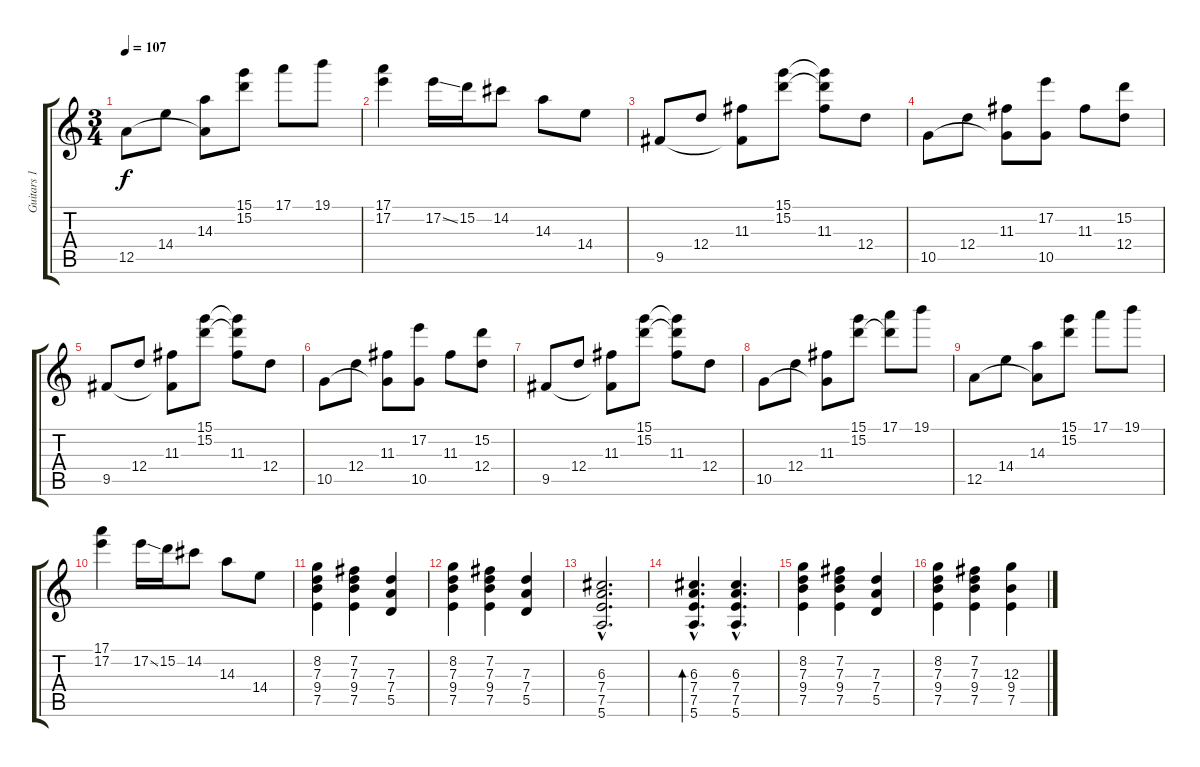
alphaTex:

\track ("Guitars 1" "Guitars 1") {instrument acousticguitarnylon}
\staff {score tabs}
\tuning (E4 B3 G3 D3 A2 E2) {hide}
\ts (3 4)
\tempo 107
\clef g2
\ks c
12.5.8{dy f} 14.4.8 (14.3 12.5{t}).8 (15.1 15.2).8 17.1.8 19.1.8 |
(17.1 17.2).4 17.2{ss}.16 15.2.16 14.2.8 14.3.8 14.4.8 |
9.5.8{instrument acousticguitarnylon} 12.4.8 (11.3 9.5{t}).8 (15.1 15.2).8 (15.1{t} 15.2{t} 11.3).8 12.4.8 |
10.5.8 12.4.8 (11.3 10.5{t}).8 (17.2 10.5).8 11.3.8 (15.2 12.4).8 |
9.5.8 12.4.8 (11.3 9.5{t}).8 (15.1 15.2).8 (15.1{t} 15.2{t} 11.3).8 12.4.8 |
10.5.8 12.4.8 (11.3 10.5{t}).8 (17.2 10.5).8 11.3.8 (15.2 12.4).8 |
9.5.8 12.4.8 (11.3 9.5{t}).8 (15.1 15.2).8 (15.1{t} 15.2{t} 11.3).8 12.4.8 |
10.5.8 12.4.8 (11.3 10.5{t}).8 (15.1 15.2).8 (17.1 15.2{t}).8 19.1.8 |
12.5.8 14.4.8 (14.3 12.5{t}).8 (15.1 15.2).8 17.1.8 19.1.8 |
(17.1 17.2).4 17.2{ss}.16 15.2.16 14.2.8 14.3.8 14.4.8 |
(8.2 7.3 9.4 7.5).4 (7.2 7.3 9.4 7.5).4 (7.3 7.4 5.5).4 |
(8.2 7.3 9.4 7.5).4 (7.2 7.3 9.4 7.5).4 (7.3 7.4 5.5).4 |
(6.3{hac} 7.4{hac} 7.5{hac} 5.6{hac}).2{d} |
(6.3{hac} 7.4{hac} 7.5{hac} 5.6{hac}).4{d bd 120} (6.3{hac} 7.4{hac} 7.5{hac} 5.6{hac}).4{d} |
(8.2 7.3 9.4 7.5).4 (7.2 7.3 9.4 7.5).4 (7.3 7.4 5.5).4 |
(8.2 7.3 9.4 7.5).4 (7.2 7.3 9.4 7.5).4 (12.3 9.4 7.5).4
